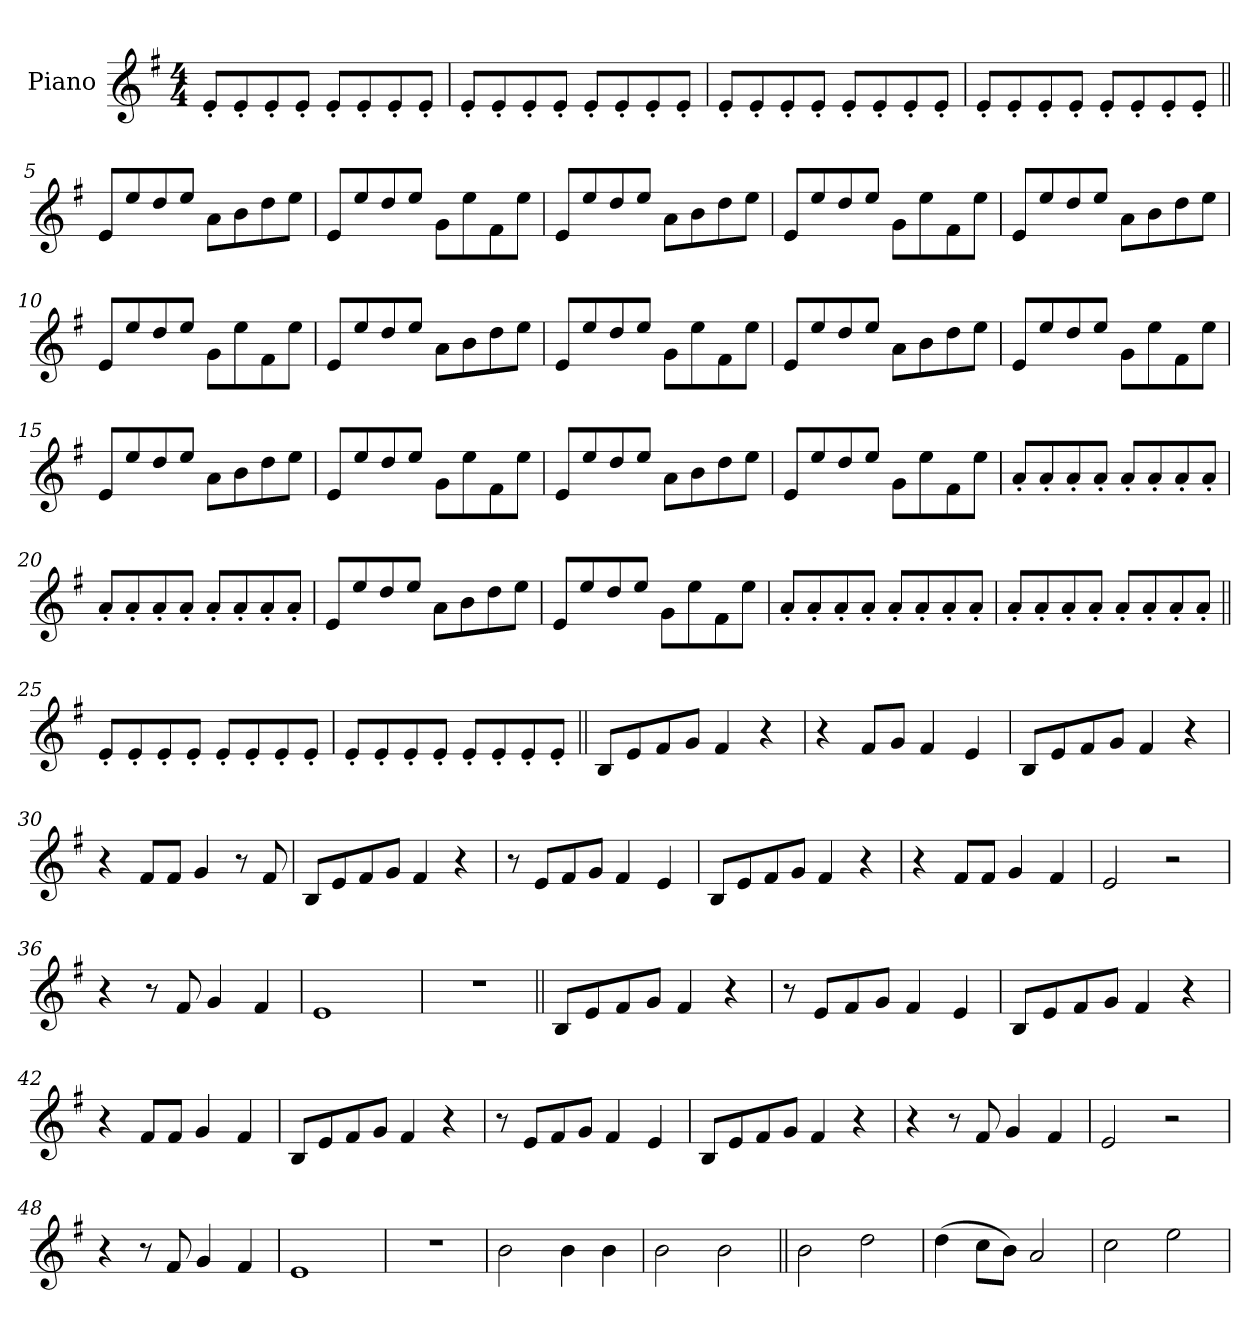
**kern
*part1
*staff1
*I"Piano
*I'Pno.
*clefG2
*k[f#]
*M4/4
*MM162
=1
8e'!L
8e'!
8e'!
8e'!J
8e'!L
8e'!
8e'!
8e'!J
=2
8e'!L
8e'!
8e'!
8e'!J
8e'!L
8e'!
8e'!
8e'!J
=3
8e'!L
8e'!
8e'!
8e'!J
8e'!L
8e'!
8e'!
8e'!J
=4
8e'!L
8e'!
8e'!
8e'!J
8e'!L
8e'!
8e'!
8e'!J
=5||
8e!L
8ee!
8dd!
8ee!J
8a!L
8b!
8dd!
8ee!J
=6
8e!L
8ee!
8dd!
8ee!J
8g!L
8ee!
8f#!
8ee!J
=7
8e!L
8ee!
8dd!
8ee!J
8a!L
8b!
8dd!
8ee!J
=8
8e!L
8ee!
8dd!
8ee!J
8g!L
8ee!
8f#!
8ee!J
=9
8e!L
8ee!
8dd!
8ee!J
8a!L
8b!
8dd!
8ee!J
=10
8e!L
8ee!
8dd!
8ee!J
8g!L
8ee!
8f#!
8ee!J
=11
8e!L
8ee!
8dd!
8ee!J
8a!L
8b!
8dd!
8ee!J
=12
8e!L
8ee!
8dd!
8ee!J
8g!L
8ee!
8f#!
8ee!J
=13
8e!L
8ee!
8dd!
8ee!J
8a!L
8b!
8dd!
8ee!J
=14
8e!L
8ee!
8dd!
8ee!J
8g!L
8ee!
8f#!
8ee!J
=15
8e!L
8ee!
8dd!
8ee!J
8a!L
8b!
8dd!
8ee!J
=16
8e!L
8ee!
8dd!
8ee!J
8g!L
8ee!
8f#!
8ee!J
=17
8e!L
8ee!
8dd!
8ee!J
8a!L
8b!
8dd!
8ee!J
=18
8e!L
8ee!
8dd!
8ee!J
8g!L
8ee!
8f#!
8ee!J
=19
8a'!L
8a'!
8a'!
8a'!J
8a'!L
8a'!
8a'!
8a'!J
=20
8a'!L
8a'!
8a'!
8a'!J
8a'!L
8a'!
8a'!
8a'!J
=21
8e!L
8ee!
8dd!
8ee!J
8a!L
8b!
8dd!
8ee!J
=22
8e!L
8ee!
8dd!
8ee!J
8g!L
8ee!
8f#!
8ee!J
=23
8a'!L
8a'!
8a'!
8a'!J
8a'!L
8a'!
8a'!
8a'!J
=24
8a'!L
8a'!
8a'!
8a'!J
8a'!L
8a'!
8a'!
8a'!J
=25||
8e'!L
8e'!
8e'!
8e'!J
8e'!L
8e'!
8e'!
8e'!J
=26
8e'!L
8e'!
8e'!
8e'!J
8e'!L
8e'!
8e'!
8e'!J
=27||
8BL
8e
8f#
8gJ
4f#
4r
=28
4r
8f#L
8gJ
4f#
4e
=29
8BL
8e
8f#
8gJ
4f#
4r
=30
4r
8f#L
8f#J
4g
8r
8f#
=31
8BL
8e
8f#
8gJ
4f#
4r
=32
8r
8eL
8f#
8gJ
4f#
4e
=33
8BL
8e
8f#
8gJ
4f#
4r
=34
4r
8f#L
8f#J
4g
4f#
=35
2e
2r
=36
4r
8r
8f#
4g
4f#
=37
1e
=38
1r
=39||
8BL
8e
8f#
8gJ
4f#
4r
=40
8r
8eL
8f#
8gJ
4f#
4e
=41
8BL
8e
8f#
8gJ
4f#
4r
=42
4r
8f#L
8f#J
4g
4f#
=43
8BL
8e
8f#
8gJ
4f#
4r
=44
8r
8eL
8f#
8gJ
4f#
4e
=45
8BL
8e
8f#
8gJ
4f#
4r
=46
4r
8r
8f#
4g
4f#
=47
2e
2r
=48
4r
8r
8f#
4g
4f#
=49
1e
=50
1r
=51
2b
4b
4b
=52
2b
2b
=53||
2b
2dd
=54
(>4dd
8ccL
8bJ)
2a
=55
2cc
2ee
=
*-
